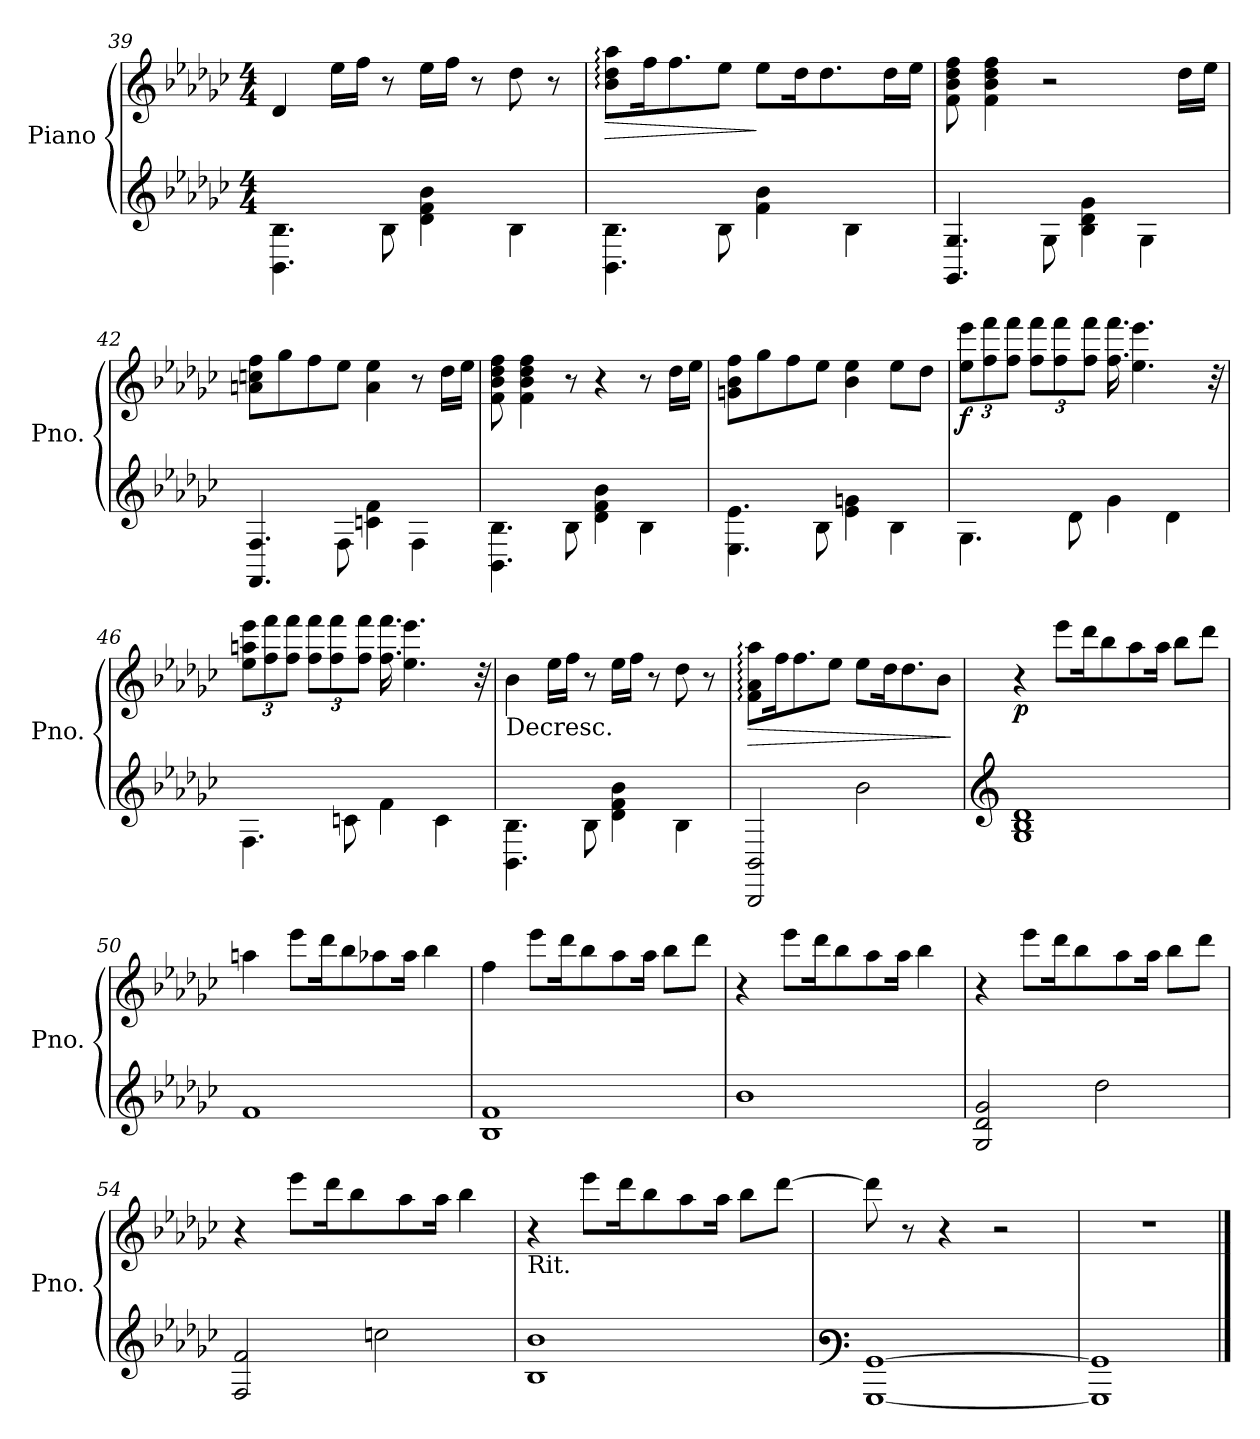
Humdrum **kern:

**kern	**kern	**dynam
*part1	*part1	*part1
*staff2	*staff1	*staff1/2
*I"Piano	*	*
*I'Pno.	*	*
*clefG2	*clefG2	*
*k[b-e-a-d-g-c-]	*k[b-e-a-d-g-c-]	*
*M4/4	*M4/4	*
=39	=39	=39
4.BB-\ 4.B-\	4d-/	.
.	16ee-\LL	.
.	16ff\JJ	.
8B-\	8r	.
4d-\ 4f\ 4b-\	16ee-\LL	.
.	16ff\JJ	.
.	8r	.
4B-\	8dd-\	.
.	8r	.
=40	=40	=40
!	!	!LO:HP:b
4.BB-\ 4.B-\	8b-\: 8dd-\: 8aa-\:L	>
.	16ff\K	.
.	8.ff\	.
8B-\	8ee-\J	.
4f\ 4b-\	8ee-\L	]
.	16dd-\K	.
.	8.dd-\	.
4B-\	.	.
.	16dd-\L	.
.	16ee-\JJ	.
=41	=41	=41
4.GG-/ 4.G-/	8f\ 8b-\ 8dd-\ 8ff\	.
.	4f\ 4b-\ 4dd-\ 4ff\	.
8G-\	2r	.
4B-\ 4d-\ 4g-\	.	.
4G-\	.	.
.	16dd-\LL	.
.	16ee-\JJ	.
!!LO:PB:g=z
=42	=42	=42
4.FF/ 4.F/	8an\ 8ccn\ 8ff\L	.
.	8gg-\	.
.	8ff\	.
8F\	8ee-\J	.
4cn\ 4f\	4a\ 4ee-\	.
4F\	8r	.
.	16dd-\LL	.
.	16ee-\JJ	.
=43	=43	=43
4.BB-\ 4.B-\	8f\ 8b-\ 8dd-\ 8ff\	.
.	4f\ 4b-\ 4dd-\ 4ff\	.
8B-\	8r	.
4d-\ 4f\ 4b-\	4r	.
4B-\	8r	.
.	16dd-\LL	.
.	16ee-\JJ	.
=44	=44	=44
4.E-\ 4.e-\	8gn\ 8b-\ 8ff\L	.
.	8gg-\	.
.	8ff\	.
8B-\	8ee-\J	.
4e-\ 4gn\	4b-\ 4ee-\	.
4B-\	8ee-\L	.
.	8dd-\J	.
=45	=45	=45
*	*Xbrackettup	*
!	!	!LO:DY:b
4.G-\	12ee-\ 12eee-\L	f
.	12ff\ 12fff\	.
.	12ff\ 12fff\J	.
.	12ff\ 12fff\L	.
.	12ff\ 12fff\	.
8d-\	.	.
.	12ff\ 12fff\J	.
4g-\	16.ff\ 16.fff\	.
.	4.ee-\ 4.eee-\	.
4d-\	.	.
.	32r	.
!!LO:LB:g=z
=46	=46	=46
4.F\	12ee-\ 12aan\ 12eee-\L	.
.	12ff\ 12fff\	.
.	12ff\ 12fff\J	.
.	12ff\ 12fff\L	.
.	12ff\ 12fff\	.
8cn\	.	.
.	12ff\ 12fff\J	.
4f\	16.ff\ 16.fff\	.
.	4.ee-\ 4.eee-\	.
4c\	.	.
.	32r	.
=47	=47	=47
!	!LO:TX:b:t=Decresc.	!
4.BB-\ 4.B-\	4b-\	.
.	16ee-\LL	.
.	16ff\JJ	.
8B-\	8r	.
4d-\ 4f\ 4b-\	16ee-\LL	.
.	16ff\JJ	.
.	8r	.
4B-\	8dd-\	.
.	8r	.
=48	=48	=48
!	!	!LO:HP:b
2BBB-/ 2BB-/	8f\: 8a-\: 8aa-\:L	>
.	16ff\K	.
.	8.ff\	.
.	8ee-\J	.
2b-\	8ee-\L	.
.	16dd-\K	.
.	8.dd-\	.
.	8b-\J	.
.	.	]
=49	=49	=49
*clefG2	*	*
!	!	!LO:DY:b
1G- 1B- 1d-	4r	p
.	8eee-\L	.
.	16ddd-\K	.
.	8bb-\	.
.	8aa-\	.
.	16aa-\Jk	.
.	8bb-\L	.
.	8ddd-\J	.
!!LO:LB:g=z
=50	=50	=50
1f	4aan\	.
.	8eee-\L	.
.	16ddd-\K	.
.	8bb-\	.
.	8aa-X\	.
.	16aa-\Jk	.
.	4bb-\	.
=51	=51	=51
1B- 1f	4ff\	.
.	8eee-\L	.
.	16ddd-\K	.
.	8bb-\	.
.	8aa-\	.
.	16aa-\Jk	.
.	8bb-\L	.
.	8ddd-\J	.
=52	=52	=52
1b-	4r	.
.	8eee-\L	.
.	16ddd-\K	.
.	8bb-\	.
.	8aa-\	.
.	16aa-\Jk	.
.	4bb-\	.
=53	=53	=53
2G-/ 2d-/ 2g-/	4r	.
.	8eee-\L	.
.	16ddd-\K	.
.	8bb-\	.
2dd-\	.	.
.	8aa-\	.
.	16aa-\Jk	.
.	8bb-\L	.
.	8ddd-\J	.
!!LO:LB:g=z
=54	=54	=54
2F/ 2f/	4r	.
.	8eee-\L	.
.	16ddd-\K	.
.	8bb-\	.
2ccn\	.	.
.	8aa-\	.
.	16aa-\Jk	.
.	4bb-\	.
=55	=55	=55
!	!LO:TX:b:t=Rit.	!
1B- 1b-	4r	.
.	8eee-\L	.
.	16ddd-\K	.
.	8bb-\	.
.	8aa-\	.
.	16aa-\Jk	.
.	8bb-\L	.
.	[8ddd-\J	.
=56	=56	=56
*clefF3	*	*
[1BBB- [1BB-	8ddd-\]	.
.	8r	.
.	4r	.
.	2r	.
=57	=57	=57
1BBB-] 1BB-]	1r	.
==	==	==
*-	*-	*-
